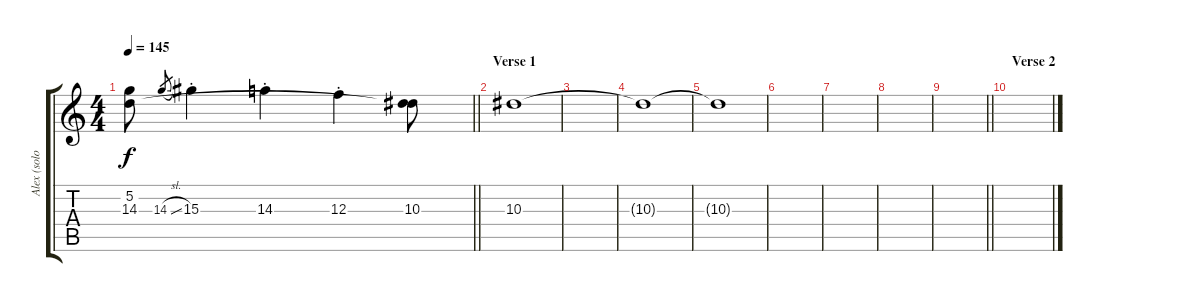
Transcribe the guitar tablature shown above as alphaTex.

\track ("Alex (solo)" "Alex (solo") {instrument overdrivenguitar}
\staff {score tabs}
\tuning (D4 A3 F3 C3 G2 C2) {hide}
\ts (4 4)
\tempo 145
\clef g2
\barLineRight lightlight
\ks c
(5.2{t} 14.3{t}).8{dy f} 14.3{sl}.8{gr} 15.3{st}.4 14.3{st}.4 12.3{st}.4 (5.2{t} 10.3).8 |
\section ("" "Verse 1")
10.3.1{volume 0} |
|
10.3{t}.1 |
10.3{t}.1 |
|
|
|
\barLineRight lightlight
|
\section ("" "Verse 2")
